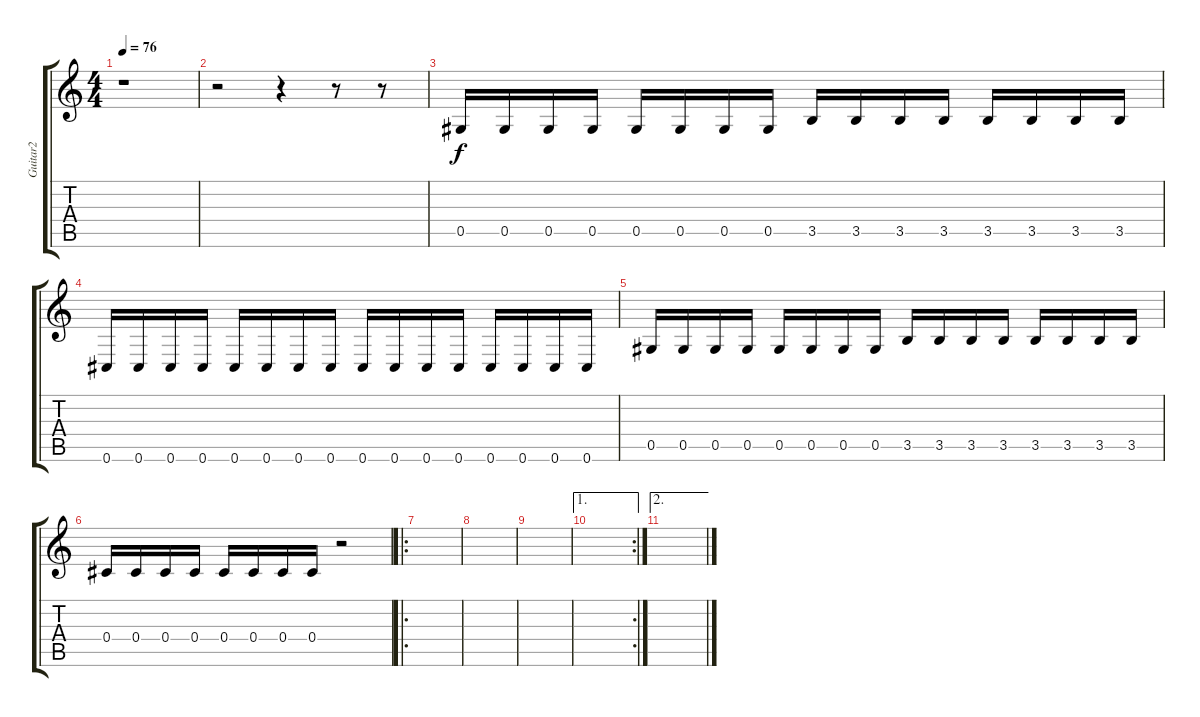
\track ("Guitar2" "Guitar2") {instrument overdrivenguitar}
\staff {score tabs}
\tuning (Eb4 Bb3 Gb3 Db3 Ab2 Db2) {hide}
\ts (4 4)
\tempo 76
\clef g2
\ks c
r.1{dy f instrument overdrivenguitar} |
r.2 r.4 r.8 r.8 |
0.5.16 0.5.16 0.5.16 0.5.16 0.5.16 0.5.16 0.5.16 0.5.16 3.5.16 3.5.16 3.5.16 3.5.16 3.5.16 3.5.16 3.5.16 3.5.16 |
0.6.16 0.6.16 0.6.16 0.6.16 0.6.16 0.6.16 0.6.16 0.6.16 0.6.16 0.6.16 0.6.16 0.6.16 0.6.16 0.6.16 0.6.16 0.6.16 |
0.5.16 0.5.16 0.5.16 0.5.16 0.5.16 0.5.16 0.5.16 0.5.16 3.5.16 3.5.16 3.5.16 3.5.16 3.5.16 3.5.16 3.5.16 3.5.16 |
0.4.16 0.4.16 0.4.16 0.4.16 0.4.16 0.4.16 0.4.16 0.4.16 r.2 |
\ro
|
|
|
\ae 1
\rc 2
|
\ae 2
